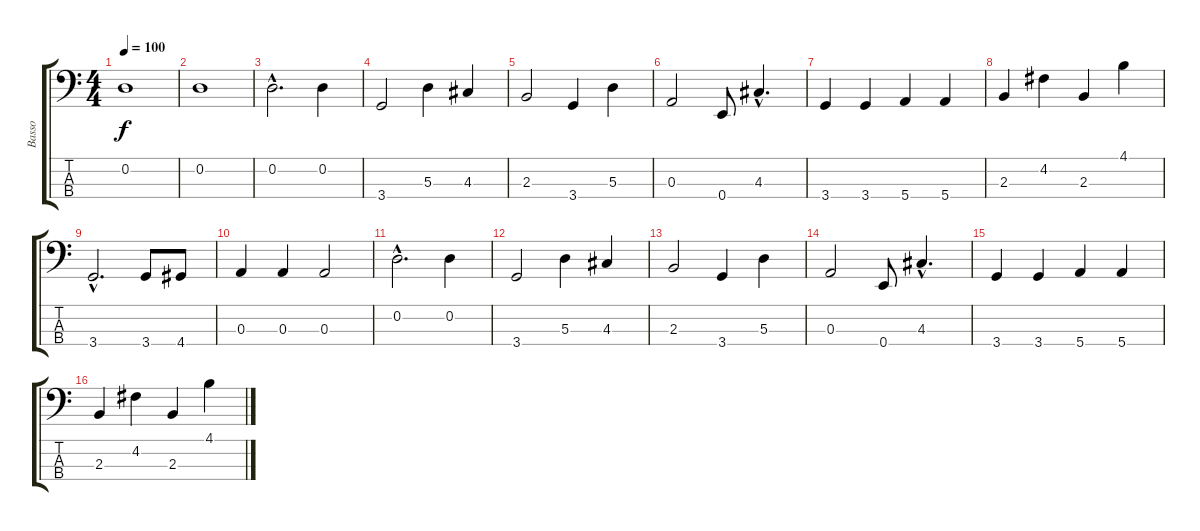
\track ("Basso" "Basso") {instrument electricbassfinger}
\staff {score tabs}
\tuning (G2 D2 A1 E1) {hide}
\ts (4 4)
\tempo 100
\clef f4
\ks c
0.2.1{dy f instrument electricbassfinger} |
0.2.1 |
0.2{hac}.2{d} 0.2.4 |
3.4.2 5.3.4 4.3.4 |
2.3.2 3.4.4 5.3.4 |
0.3.2 0.4.8 4.3{hac}.4{d} |
3.4.4 3.4.4 5.4.4 5.4.4 |
2.3.4 4.2.4 2.3.4 4.1.4 |
3.4{hac}.2{d} 3.4.8 4.4.8 |
0.3.4 0.3.4 0.3.2 |
0.2{hac}.2{d} 0.2.4 |
3.4.2 5.3.4 4.3.4 |
2.3.2 3.4.4 5.3.4 |
0.3.2 0.4.8 4.3{hac}.4{d} |
3.4.4 3.4.4 5.4.4 5.4.4 |
2.3.4 4.2.4 2.3.4 4.1.4
